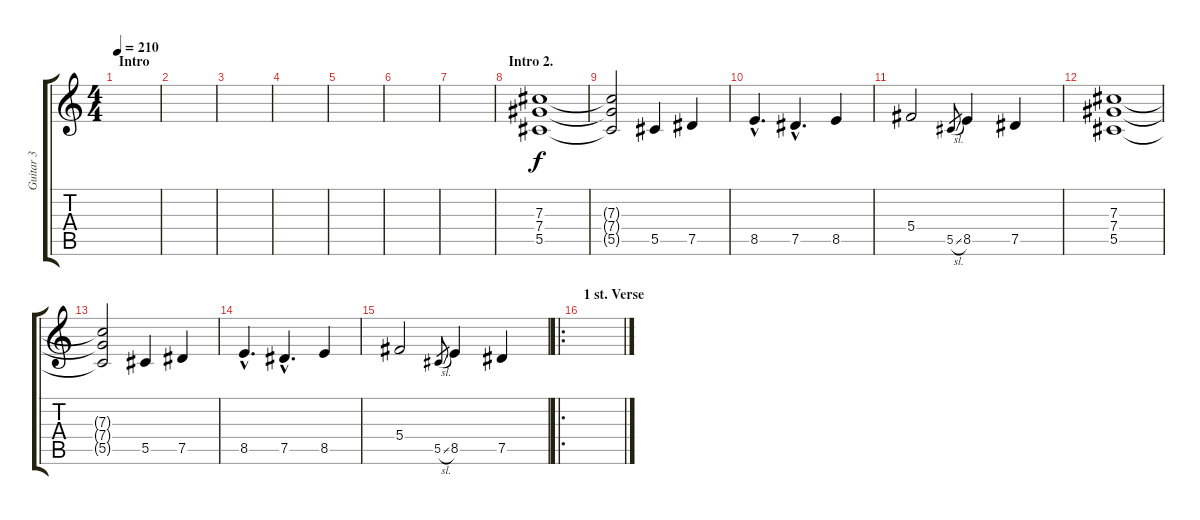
\track ("Guitar 3" "Guitar 3") {instrument overdrivenguitar}
\staff {score tabs}
\tuning (Eb4 Bb3 Gb3 Db3 Ab2 Eb2) {hide}
\ts (4 4)
\section ("" "Intro")
\tempo 210
\clef g2
\ks c
|
|
|
|
|
|
|
\section ("" "Intro 2.")
(7.3 7.4 5.5).1 |
(7.3{t} 7.4{t} 5.5{t}).2 5.5.4 7.5.4 |
8.5{hac}.4{d} 7.5{hac}.4{d} 8.5.4 |
5.4.2 5.5{sl}.8{gr} 8.5.4 7.5.4 |
(7.3 7.4 5.5).1 |
(7.3{t} 7.4{t} 5.5{t}).2 5.5.4 7.5.4 |
8.5{hac}.4{d} 7.5{hac}.4{d} 8.5.4 |
5.4.2 5.5{sl}.8{gr} 8.5.4 7.5.4 |
\ro
\section ("" "1 st. Verse")
